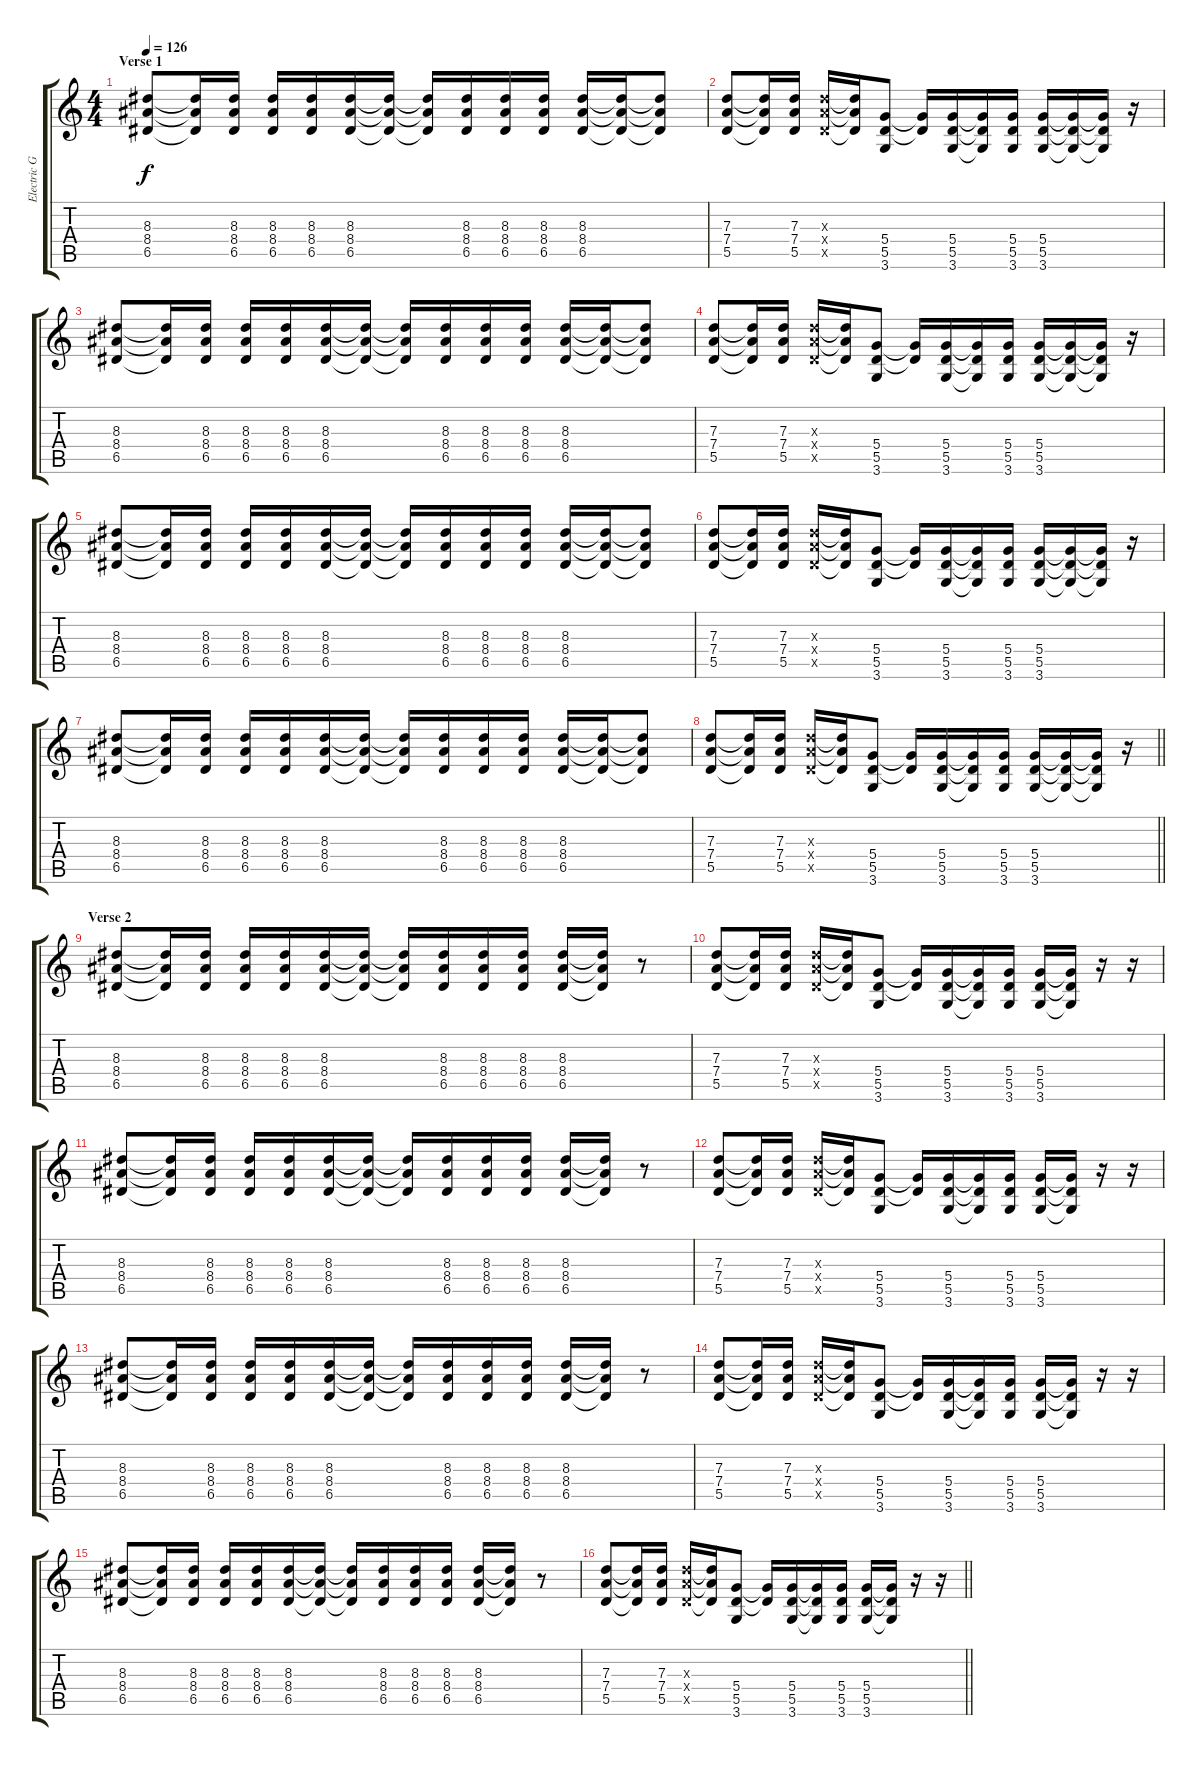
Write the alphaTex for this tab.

\track ("Electric Guitar (Rythm)" "Electric G") {instrument electricguitarclean}
\staff {score tabs}
\tuning (E4 B3 G3 D3 A2 E2) {hide}
\ts (4 4)
\section ("" "Verse 1")
\tempo 126
\clef g2
\ks c
(8.3 8.4 6.5).8{dy f} (8.3{t} 8.4{t} 6.5{t}).16 (8.3 8.4 6.5).16 (8.3 8.4 6.5).16 (8.3 8.4 6.5).16 (8.3 8.4 6.5).16 (8.3{t} 8.4{t} 6.5{t}).16 (8.3{t} 8.4{t} 6.5{t}).16 (8.3 8.4 6.5).16 (8.3 8.4 6.5).16 (8.3 8.4 6.5).16 (8.3 8.4 6.5).16 (8.3{t} 8.4{t} 6.5{t}).16 (8.3{t} 8.4{t} 6.5{t}).8 |
(7.3 7.4 5.5).8 (7.3{t} 7.4{t} 5.5{t}).16 (7.3 7.4 5.5).16 (7.3{x} 7.4{x} 5.5{x}).16 (7.3{t} 7.4{t} 5.5{t}).16 (5.4 5.5 3.6).8 (5.4{t} 5.5{t}).16 (5.4 5.5 3.6).16 (5.4{t} 5.5{t} 3.6{t}).16 (5.4 5.5 3.6).16 (5.4 5.5 3.6).16 (5.4{t} 5.5{t} 3.6{t}).16 (5.4{t} 5.5{t} 3.6{t}).16 r.16 |
(8.3 8.4 6.5).8 (8.3{t} 8.4{t} 6.5{t}).16 (8.3 8.4 6.5).16 (8.3 8.4 6.5).16 (8.3 8.4 6.5).16 (8.3 8.4 6.5).16 (8.3{t} 8.4{t} 6.5{t}).16 (8.3{t} 8.4{t} 6.5{t}).16 (8.3 8.4 6.5).16 (8.3 8.4 6.5).16 (8.3 8.4 6.5).16 (8.3 8.4 6.5).16 (8.3{t} 8.4{t} 6.5{t}).16 (8.3{t} 8.4{t} 6.5{t}).8 |
(7.3 7.4 5.5).8 (7.3{t} 7.4{t} 5.5{t}).16 (7.3 7.4 5.5).16 (7.3{x} 7.4{x} 5.5{x}).16 (7.3{t} 7.4{t} 5.5{t}).16 (5.4 5.5 3.6).8 (5.4{t} 5.5{t}).16 (5.4 5.5 3.6).16 (5.4{t} 5.5{t} 3.6{t}).16 (5.4 5.5 3.6).16 (5.4 5.5 3.6).16 (5.4{t} 5.5{t} 3.6{t}).16 (5.4{t} 5.5{t} 3.6{t}).16 r.16 |
(8.3 8.4 6.5).8 (8.3{t} 8.4{t} 6.5{t}).16 (8.3 8.4 6.5).16 (8.3 8.4 6.5).16 (8.3 8.4 6.5).16 (8.3 8.4 6.5).16 (8.3{t} 8.4{t} 6.5{t}).16 (8.3{t} 8.4{t} 6.5{t}).16 (8.3 8.4 6.5).16 (8.3 8.4 6.5).16 (8.3 8.4 6.5).16 (8.3 8.4 6.5).16 (8.3{t} 8.4{t} 6.5{t}).16 (8.3{t} 8.4{t} 6.5{t}).8 |
(7.3 7.4 5.5).8 (7.3{t} 7.4{t} 5.5{t}).16 (7.3 7.4 5.5).16 (7.3{x} 7.4{x} 5.5{x}).16 (7.3{t} 7.4{t} 5.5{t}).16 (5.4 5.5 3.6).8 (5.4{t} 5.5{t}).16 (5.4 5.5 3.6).16 (5.4{t} 5.5{t} 3.6{t}).16 (5.4 5.5 3.6).16 (5.4 5.5 3.6).16 (5.4{t} 5.5{t} 3.6{t}).16 (5.4{t} 5.5{t} 3.6{t}).16 r.16 |
(8.3 8.4 6.5).8 (8.3{t} 8.4{t} 6.5{t}).16 (8.3 8.4 6.5).16 (8.3 8.4 6.5).16 (8.3 8.4 6.5).16 (8.3 8.4 6.5).16 (8.3{t} 8.4{t} 6.5{t}).16 (8.3{t} 8.4{t} 6.5{t}).16 (8.3 8.4 6.5).16 (8.3 8.4 6.5).16 (8.3 8.4 6.5).16 (8.3 8.4 6.5).16 (8.3{t} 8.4{t} 6.5{t}).16 (8.3{t} 8.4{t} 6.5{t}).8 |
\barLineRight lightlight
(7.3 7.4 5.5).8 (7.3{t} 7.4{t} 5.5{t}).16 (7.3 7.4 5.5).16 (7.3{x} 7.4{x} 5.5{x}).16 (7.3{t} 7.4{t} 5.5{t}).16 (5.4 5.5 3.6).8 (5.4{t} 5.5{t}).16 (5.4 5.5 3.6).16 (5.4{t} 5.5{t} 3.6{t}).16 (5.4 5.5 3.6).16 (5.4 5.5 3.6).16 (5.4{t} 5.5{t} 3.6{t}).16 (5.4{t} 5.5{t} 3.6{t}).16 r.16 |
\section ("" "Verse 2")
(8.3 8.4 6.5).8 (8.3{t} 8.4{t} 6.5{t}).16 (8.3 8.4 6.5).16 (8.3 8.4 6.5).16 (8.3 8.4 6.5).16 (8.3 8.4 6.5).16 (8.3{t} 8.4{t} 6.5{t}).16 (8.3{t} 8.4{t} 6.5{t}).16 (8.3 8.4 6.5).16 (8.3 8.4 6.5).16 (8.3 8.4 6.5).16 (8.3 8.4 6.5).16 (8.3{t} 8.4{t} 6.5{t}).16 r.8 |
(7.3 7.4 5.5).8 (7.3{t} 7.4{t} 5.5{t}).16 (7.3 7.4 5.5).16 (7.3{x} 7.4{x} 5.5{x}).16 (7.3{t} 7.4{t} 5.5{t}).16 (5.4 5.5 3.6).8 (5.4{t} 5.5{t}).16 (5.4 5.5 3.6).16 (5.4{t} 5.5{t} 3.6{t}).16 (5.4 5.5 3.6).16 (5.4 5.5 3.6).16 (5.4{t} 5.5{t} 3.6{t}).16 r.16 r.16 |
(8.3 8.4 6.5).8 (8.3{t} 8.4{t} 6.5{t}).16 (8.3 8.4 6.5).16 (8.3 8.4 6.5).16 (8.3 8.4 6.5).16 (8.3 8.4 6.5).16 (8.3{t} 8.4{t} 6.5{t}).16 (8.3{t} 8.4{t} 6.5{t}).16 (8.3 8.4 6.5).16 (8.3 8.4 6.5).16 (8.3 8.4 6.5).16 (8.3 8.4 6.5).16 (8.3{t} 8.4{t} 6.5{t}).16 r.8 |
(7.3 7.4 5.5).8 (7.3{t} 7.4{t} 5.5{t}).16 (7.3 7.4 5.5).16 (7.3{x} 7.4{x} 5.5{x}).16 (7.3{t} 7.4{t} 5.5{t}).16 (5.4 5.5 3.6).8 (5.4{t} 5.5{t}).16 (5.4 5.5 3.6).16 (5.4{t} 5.5{t} 3.6{t}).16 (5.4 5.5 3.6).16 (5.4 5.5 3.6).16 (5.4{t} 5.5{t} 3.6{t}).16 r.16 r.16 |
(8.3 8.4 6.5).8 (8.3{t} 8.4{t} 6.5{t}).16 (8.3 8.4 6.5).16 (8.3 8.4 6.5).16 (8.3 8.4 6.5).16 (8.3 8.4 6.5).16 (8.3{t} 8.4{t} 6.5{t}).16 (8.3{t} 8.4{t} 6.5{t}).16 (8.3 8.4 6.5).16 (8.3 8.4 6.5).16 (8.3 8.4 6.5).16 (8.3 8.4 6.5).16 (8.3{t} 8.4{t} 6.5{t}).16 r.8 |
(7.3 7.4 5.5).8 (7.3{t} 7.4{t} 5.5{t}).16 (7.3 7.4 5.5).16 (7.3{x} 7.4{x} 5.5{x}).16 (7.3{t} 7.4{t} 5.5{t}).16 (5.4 5.5 3.6).8 (5.4{t} 5.5{t}).16 (5.4 5.5 3.6).16 (5.4{t} 5.5{t} 3.6{t}).16 (5.4 5.5 3.6).16 (5.4 5.5 3.6).16 (5.4{t} 5.5{t} 3.6{t}).16 r.16 r.16 |
(8.3 8.4 6.5).8 (8.3{t} 8.4{t} 6.5{t}).16 (8.3 8.4 6.5).16 (8.3 8.4 6.5).16 (8.3 8.4 6.5).16 (8.3 8.4 6.5).16 (8.3{t} 8.4{t} 6.5{t}).16 (8.3{t} 8.4{t} 6.5{t}).16 (8.3 8.4 6.5).16 (8.3 8.4 6.5).16 (8.3 8.4 6.5).16 (8.3 8.4 6.5).16 (8.3{t} 8.4{t} 6.5{t}).16 r.8 |
\barLineRight lightlight
(7.3 7.4 5.5).8 (7.3{t} 7.4{t} 5.5{t}).16 (7.3 7.4 5.5).16 (7.3{x} 7.4{x} 5.5{x}).16 (7.3{t} 7.4{t} 5.5{t}).16 (5.4 5.5 3.6).8 (5.4{t} 5.5{t}).16 (5.4 5.5 3.6).16 (5.4{t} 5.5{t} 3.6{t}).16 (5.4 5.5 3.6).16 (5.4 5.5 3.6).16 (5.4{t} 5.5{t} 3.6{t}).16 r.16 r.16
